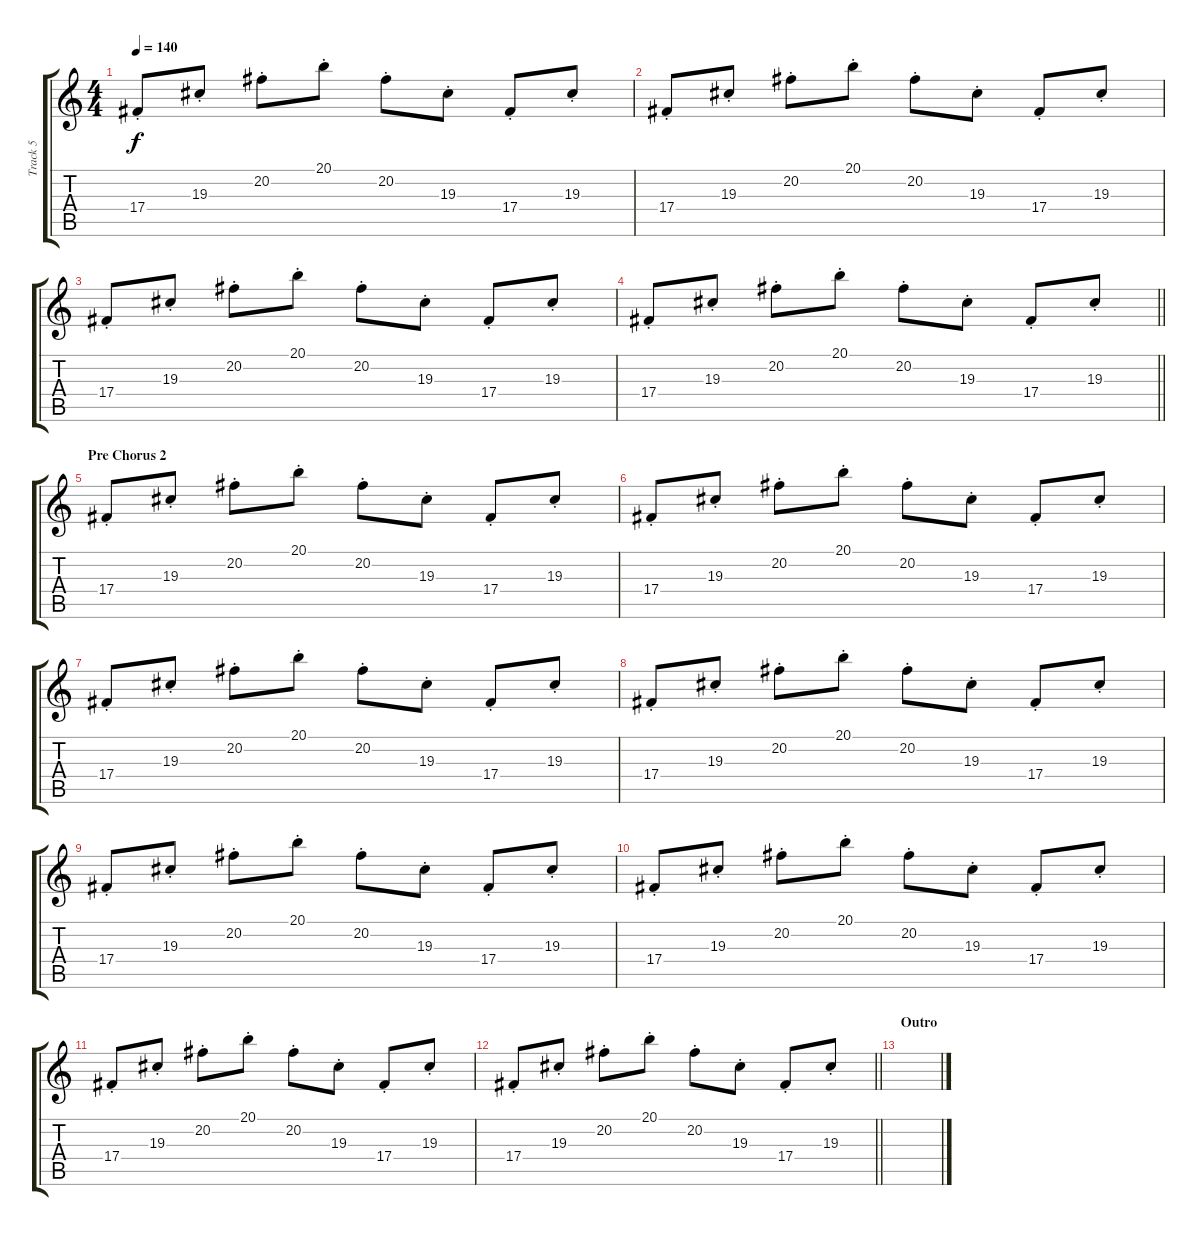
\track ("Track 5" "Track 5") {instrument lead1square}
\staff {score tabs}
\tuning (Eb4 Bb3 Gb3 Db3 Ab2 Db2) {hide}
\ts (4 4)
\tempo 140
\clef g2
\ks c
17.4{st}.8{dy f} 19.3{st}.8 20.2{st}.8 20.1{st}.8 20.2{st}.8 19.3{st}.8 17.4{st}.8 19.3{st}.8 |
17.4{st}.8 19.3{st}.8 20.2{st}.8 20.1{st}.8 20.2{st}.8 19.3{st}.8 17.4{st}.8 19.3{st}.8 |
17.4{st}.8 19.3{st}.8 20.2{st}.8 20.1{st}.8 20.2{st}.8 19.3{st}.8 17.4{st}.8 19.3{st}.8 |
\barLineRight lightlight
17.4{st}.8 19.3{st}.8 20.2{st}.8 20.1{st}.8 20.2{st}.8 19.3{st}.8 17.4{st}.8 19.3{st}.8 |
\section ("" "Pre Chorus 2")
17.4{st}.8{volume 5 instrument lead2sawtooth} 19.3{st}.8 20.2{st}.8 20.1{st}.8 20.2{st}.8 19.3{st}.8 17.4{st}.8 19.3{st}.8 |
17.4{st}.8 19.3{st}.8 20.2{st}.8 20.1{st}.8 20.2{st}.8 19.3{st}.8 17.4{st}.8 19.3{st}.8 |
17.4{st}.8 19.3{st}.8 20.2{st}.8 20.1{st}.8 20.2{st}.8 19.3{st}.8 17.4{st}.8 19.3{st}.8 |
17.4{st}.8 19.3{st}.8 20.2{st}.8 20.1{st}.8 20.2{st}.8 19.3{st}.8 17.4{st}.8 19.3{st}.8 |
17.4{st}.8 19.3{st}.8 20.2{st}.8 20.1{st}.8 20.2{st}.8 19.3{st}.8 17.4{st}.8 19.3{st}.8 |
17.4{st}.8 19.3{st}.8 20.2{st}.8 20.1{st}.8 20.2{st}.8 19.3{st}.8 17.4{st}.8 19.3{st}.8 |
17.4{st}.8 19.3{st}.8 20.2{st}.8 20.1{st}.8 20.2{st}.8 19.3{st}.8 17.4{st}.8 19.3{st}.8 |
\barLineRight lightlight
17.4{st}.8 19.3{st}.8 20.2{st}.8 20.1{st}.8 20.2{st}.8 19.3{st}.8 17.4{st}.8 19.3{st}.8 |
\section ("" "Outro")
